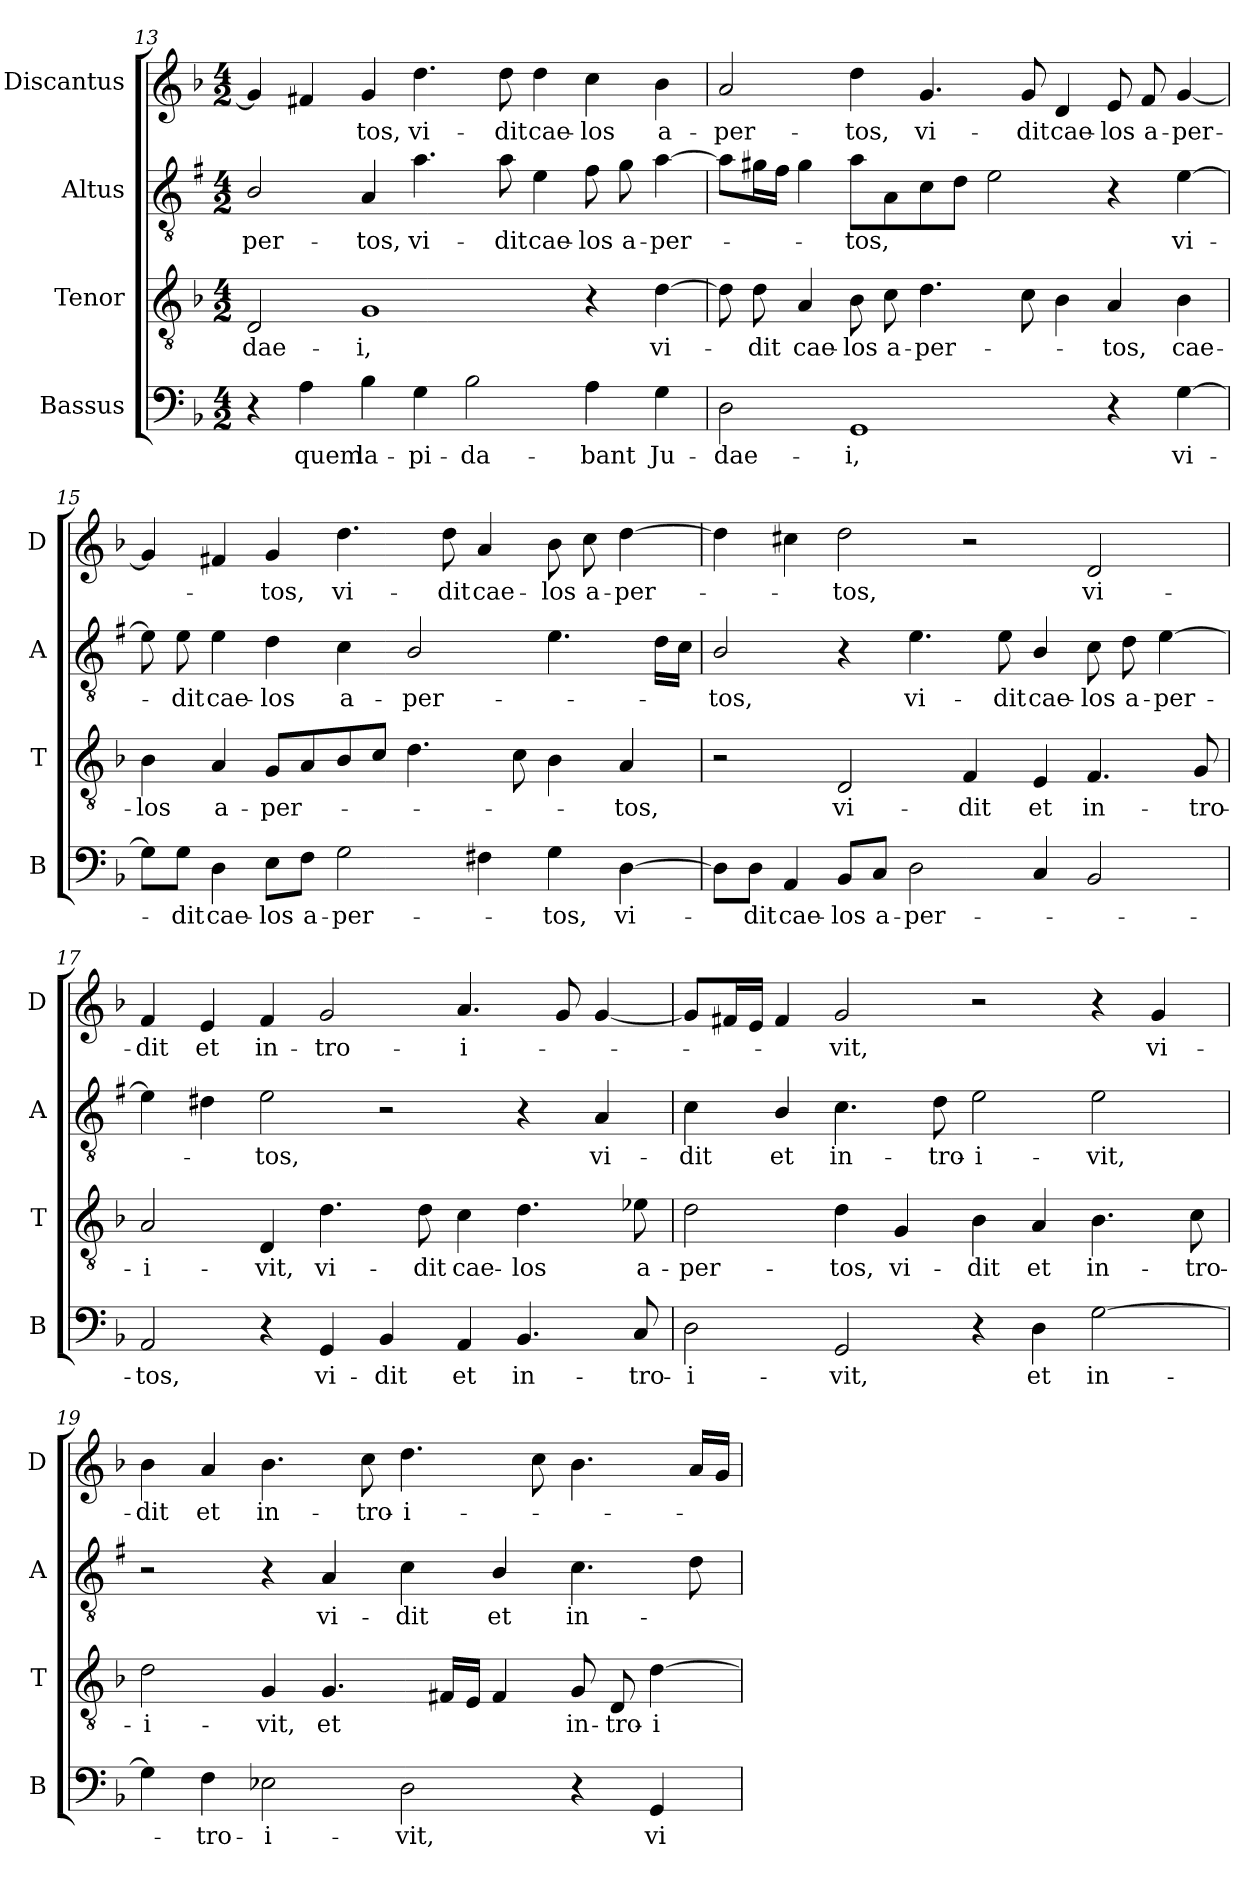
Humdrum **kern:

**kern	**text	**kern	**text	**kern	**text	**kern	**text
*part4	*part4	*part3	*part3	*part2	*part2	*part1	*part1
*staff4	*staff4	*staff3	*staff3	*staff2	*staff2	*staff1	*staff1
*I"Bassus	*	*I"Tenor	*	*I"Altus	*	*I"Discantus	*
*I'B	*	*I'T	*	*I'A	*	*I'D	*
!!LO:LB:g=z
*clefF4	*	*clefGv2	*	*clefGv2	*	*clefG2	*
*	*	*	*	*ITrd1c2	*	*	*
*k[b-]	*	*k[b-]	*	*k[b-]	*	*k[b-]	*
*F:	*	*F:	*	*F:	*	*F:	*
*M4/2	*	*M4/2	*	*M4/2	*	*M4/2	*
=13	=13	=13	=13	=13	=13	=13	=13
!	!	!	!LO:LY:b	!	!LO:LY:b	!	!
4r	.	2D/	-dae-	2A/	-per-	4g/]	.
!	!LO:LY:b	!	!	!	!	!	!
4A\	quem	.	.	.	.	4f#X/	.
!	!LO:LY:b	!	!LO:LY:b	!	!LO:LY:b	!	!LO:LY:b
4B-\	la-	1G	-i,	4G/	-tos,	4g/	-tos,
!	!LO:LY:b	!	!	!	!LO:LY:b	!	!LO:LY:b
4G\	-pi-	.	.	4.g\	vi-	4.dd\	vi-
!	!LO:LY:b	!	!	!	!	!	!
2B-\	-da-	.	.	.	.	.	.
!	!	!	!	!	!LO:LY:b	!	!LO:LY:b
.	.	.	.	8g\	-dit	8dd\	-dit
!	!	!	!	!	!LO:LY:b	!	!LO:LY:b
.	.	.	.	4d\	cae-	4dd\	cae-
!	!LO:LY:b	!	!	!	!LO:LY:b	!	!LO:LY:b
4A\	-bant	4r	.	8e\	-los	4cc\	-los
!	!	!	!	!	!LO:LY:b	!	!
.	.	.	.	8f\	a-	.	.
!	!LO:LY:b	!	!LO:LY:b	!	!LO:LY:b	!	!LO:LY:b
4G\	Ju-	[4d\	vi-	[4g\	-per-	4b-\	a-
=14	=14	=14	=14	=14	=14	=14	=14
!	!LO:LY:b	!	!	!	!	!	!LO:LY:b
2D\	-dae-	8d\]	.	8g\L]	.	2a/	-per-
!	!	!	!LO:LY:b	!	!	!	!
.	.	8d\	-dit	16f#X\L	.	.	.
.	.	.	.	16e\JJ	.	.	.
!	!	!	!LO:LY:b	!	!	!	!
.	.	4A/	cae-	4f#\	.	.	.
!	!LO:LY:b	!	!LO:LY:b	!	!LO:LY:b	!	!LO:LY:b
1GG	-i,	8B-\	-los	8g\L	-tos,	4dd\	-tos,
!	!	!	!LO:LY:b	!	!	!	!
.	.	8c\	a-	8G\	.	.	.
!	!	!	!LO:LY:b	!	!	!	!LO:LY:b
.	.	4.d\	-per-	8B-\	.	4.g/	vi-
.	.	.	.	8c\J	.	.	.
.	.	.	.	2d\	.	.	.
!	!	!	!	!	!	!	!LO:LY:b
.	.	8c\	.	.	.	8g/	-dit
!	!	!	!	!	!	!	!LO:LY:b
.	.	4B-\	.	.	.	4d/	cae-
!	!	!	!LO:LY:b	!	!	!	!LO:LY:b
4r	.	4A/	-tos,	4r	.	8e/	-los
!	!	!	!	!	!	!	!LO:LY:b
.	.	.	.	.	.	8f/	a-
!	!LO:LY:b	!	!LO:LY:b	!	!LO:LY:b	!	!LO:LY:b
[4G\	vi-	4B-\	cae-	[4d\	vi-	[4g/	-per-
=15	=15	=15	=15	=15	=15	=15	=15
!	!	!	!LO:LY:b	!	!	!	!
8G\L]	.	4B-\	-los	8d\]	.	4g/]	.
!	!LO:LY:b	!	!	!	!LO:LY:b	!	!
8G\J	-dit	.	.	8d\	-dit	.	.
!	!LO:LY:b	!	!LO:LY:b	!	!LO:LY:b	!	!
4D\	cae-	4A/	a-	4d\	cae-	4f#X/	.
!	!LO:LY:b	!	!LO:LY:b	!	!LO:LY:b	!	!LO:LY:b
8E\L	-los	8G/L	-per-	4c\	-los	4g/	-tos,
!	!LO:LY:b	!	!	!	!	!	!
8F\J	a-	8A/	.	.	.	.	.
!	!LO:LY:b	!	!	!	!LO:LY:b	!	!LO:LY:b
2G\	-per-	8B-/	.	4B-\	a-	4.dd\	vi-
.	.	8c/J	.	.	.	.	.
!	!	!	!	!	!LO:LY:b	!	!
.	.	4.d\	.	2A/	-per-	.	.
!	!	!	!	!	!	!	!LO:LY:b
.	.	.	.	.	.	8dd\	-dit
!	!	!	!	!	!	!	!LO:LY:b
4F#X\	.	.	.	.	.	4a/	cae-
.	.	8c\	.	.	.	.	.
!	!LO:LY:b	!	!	!	!	!	!LO:LY:b
4G\	-tos,	4B-\	.	4.d\	.	8b-\	-los
!	!	!	!	!	!	!	!LO:LY:b
.	.	.	.	.	.	8cc\	a-
!	!LO:LY:b	!	!LO:LY:b	!	!	!	!LO:LY:b
[4D\	vi-	4A/	-tos,	.	.	[4dd\	-per-
.	.	.	.	16c\LL	.	.	.
.	.	.	.	16B-\JJ	.	.	.
!!LO:LB:g=z
=16	=16	=16	=16	=16	=16	=16	=16
!	!	!	!	!	!LO:LY:b	!	!
8D\L]	.	2r	.	2A/	-tos,	4dd\]	.
!	!LO:LY:b	!	!	!	!	!	!
8D\J	-dit	.	.	.	.	.	.
!	!LO:LY:b	!	!	!	!	!	!
4AA/	cae-	.	.	.	.	4cc#X\	.
!	!LO:LY:b	!	!LO:LY:b	!	!	!	!LO:LY:b
8BB-/L	-los	2D/	vi-	4r	.	2dd\	-tos,
!	!LO:LY:b	!	!	!	!	!	!
8C/J	a-	.	.	.	.	.	.
!	!LO:LY:b	!	!	!	!LO:LY:b	!	!
2D\	-per-	.	.	4.d\	vi-	.	.
!	!	!	!LO:LY:b	!	!	!	!
.	.	4F/	-dit	.	.	2r	.
!	!	!	!	!	!LO:LY:b	!	!
.	.	.	.	8d\	-dit	.	.
!	!	!	!LO:LY:b	!	!LO:LY:b	!	!
4C/	.	4E/	et	4A/	cae-	.	.
!	!	!	!LO:LY:b	!	!LO:LY:b	!	!LO:LY:b
2BB-/	.	4.F/	in-	8B-\	-los	2d/	vi-
!	!	!	!	!	!LO:LY:b	!	!
.	.	.	.	8c\	a-	.	.
!	!	!	!	!	!LO:LY:b	!	!
.	.	.	.	[4d\	-per-	.	.
!	!	!	!LO:LY:b	!	!	!	!
.	.	8G/	-tro-	.	.	.	.
=17	=17	=17	=17	=17	=17	=17	=17
!	!LO:LY:b	!	!LO:LY:b	!	!	!	!LO:LY:b
2AA/	-tos,	2A/	-i-	4d\]	.	4f/	-dit
!	!	!	!	!	!	!	!LO:LY:b
.	.	.	.	4c#X\	.	4e/	et
!	!	!	!LO:LY:b	!	!LO:LY:b	!	!LO:LY:b
4r	.	4D/	-vit,	2d\	-tos,	4f/	in-
!	!LO:LY:b	!	!LO:LY:b	!	!	!	!LO:LY:b
4GG/	vi-	4.d\	vi-	.	.	2g/	-tro-
!	!LO:LY:b	!	!	!	!	!	!
4BB-/	-dit	.	.	2r	.	.	.
!	!	!	!LO:LY:b	!	!	!	!
.	.	8d\	-dit	.	.	.	.
!	!LO:LY:b	!	!LO:LY:b	!	!	!	!LO:LY:b
4AA/	et	4c\	cae-	.	.	4.a/	-i-
!	!LO:LY:b	!	!LO:LY:b	!	!	!	!
4.BB-/	in-	4.d\	-los	4r	.	.	.
.	.	.	.	.	.	8g/	.
!	!	!	!	!	!LO:LY:b	!	!
.	.	.	.	4G/	vi-	[4g/	.
!	!LO:LY:b	!	!LO:LY:b	!	!	!	!
8C/	-tro-	8e-X\	a-	.	.	.	.
=18	=18	=18	=18	=18	=18	=18	=18
!	!LO:LY:b	!	!LO:LY:b	!	!LO:LY:b	!	!
2D\	-i-	2d\	-per-	4B-\	-dit	8g/L]	.
.	.	.	.	.	.	16f#X/L	.
.	.	.	.	.	.	16e/JJ	.
!	!	!	!	!	!LO:LY:b	!	!
.	.	.	.	4A/	et	4f#/	.
!	!LO:LY:b	!	!LO:LY:b	!	!LO:LY:b	!	!LO:LY:b
2GG/	-vit,	4d\	-tos,	4.B-\	in-	2g/	-vit,
!	!	!	!LO:LY:b	!	!	!	!
.	.	4G/	vi-	.	.	.	.
!	!	!	!	!	!LO:LY:b	!	!
.	.	.	.	8c\	-tro-	.	.
!	!	!	!LO:LY:b	!	!LO:LY:b	!	!
4r	.	4B-\	-dit	2d\	-i-	2r	.
!	!LO:LY:b	!	!LO:LY:b	!	!	!	!
4D\	et	4A/	et	.	.	.	.
!	!LO:LY:b	!	!LO:LY:b	!	!LO:LY:b	!	!
[2G\	in-	4.B-\	in-	2d\	-vit,	4r	.
!	!	!	!	!	!	!	!LO:LY:b
.	.	.	.	.	.	4g/	vi-
!	!	!	!LO:LY:b	!	!	!	!
.	.	8c\	-tro-	.	.	.	.
!!LO:LB:g=z
=19	=19	=19	=19	=19	=19	=19	=19
!	!	!	!LO:LY:b	!	!	!	!LO:LY:b
4G\]	.	2d\	-i-	2r	.	4b-\	-dit
!	!LO:LY:b	!	!	!	!	!	!LO:LY:b
4F\	-tro-	.	.	.	.	4a/	et
!	!LO:LY:b	!	!LO:LY:b	!	!	!	!LO:LY:b
2E-X\	-i-	4G/	-vit,	4r	.	4.b-\	in-
!	!	!	!LO:LY:b	!	!LO:LY:b	!	!
.	.	4.G/	et	4G/	vi-	.	.
!	!	!	!	!	!	!	!LO:LY:b
.	.	.	.	.	.	8cc\	-tro-
!	!LO:LY:b	!	!	!	!LO:LY:b	!	!LO:LY:b
2D\	-vit,	.	.	4B-\	-dit	4.dd\	-i-
.	.	16F#X/LL	.	.	.	.	.
.	.	16E/JJ	.	.	.	.	.
!	!	!	!	!	!LO:LY:b	!	!
.	.	4F#/	.	4A/	et	.	.
.	.	.	.	.	.	8cc\	.
!	!	!	!LO:LY:b	!	!LO:LY:b	!	!
4r	.	8G/	in-	4.B-\	in-	4.b-\	.
!	!	!	!LO:LY:b	!	!	!	!
.	.	8D/	-tro-	.	.	.	.
!	!LO:LY:b	!	!LO:LY:b	!	!	!	!
4GG/	vi-	[4d\	-i-	.	.	.	.
.	.	.	.	8c\	.	16a/LL	.
.	.	.	.	.	.	16g/JJ	.
=	=	=	=	=	=	=	=
*-	*-	*-	*-	*-	*-	*-	*-
